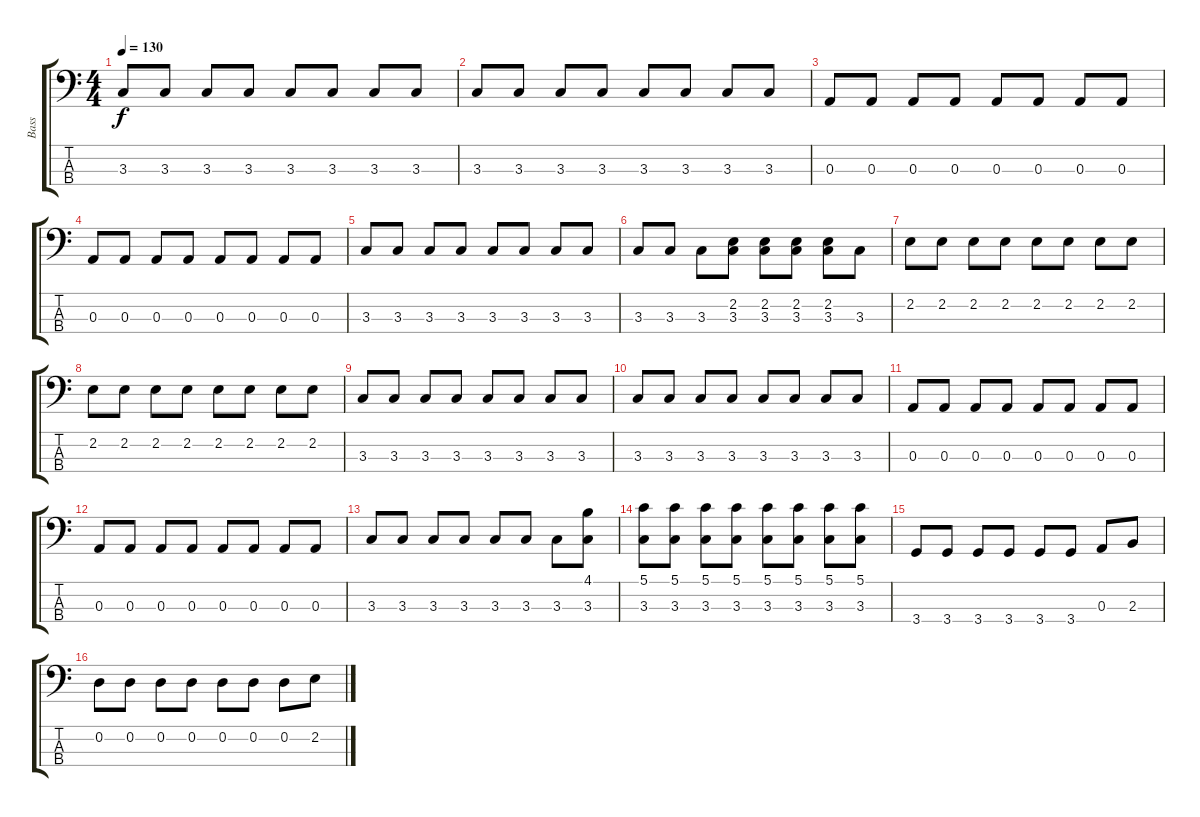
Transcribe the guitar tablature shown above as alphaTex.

\track ("Bass" "Bass") {instrument electricbassfinger}
\staff {score tabs}
\tuning (G2 D2 A1 E1) {hide}
\ts (4 4)
\tempo 130
\clef f4
\ks c
3.3.8{dy f} 3.3.8 3.3.8 3.3.8 3.3.8 3.3.8 3.3.8 3.3.8 |
3.3.8 3.3.8 3.3.8 3.3.8 3.3.8 3.3.8 3.3.8 3.3.8 |
0.3.8 0.3.8 0.3.8 0.3.8 0.3.8 0.3.8 0.3.8 0.3.8 |
0.3.8 0.3.8 0.3.8 0.3.8 0.3.8 0.3.8 0.3.8 0.3.8 |
3.3.8 3.3.8 3.3.8 3.3.8 3.3.8 3.3.8 3.3.8 3.3.8 |
3.3.8 3.3.8 3.3.8 (2.2 3.3).8 (2.2 3.3).8 (2.2 3.3).8 (2.2 3.3).8 3.3.8 |
2.2.8 2.2.8 2.2.8 2.2.8 2.2.8 2.2.8 2.2.8 2.2.8 |
2.2.8 2.2.8 2.2.8 2.2.8 2.2.8 2.2.8 2.2.8 2.2.8 |
3.3.8 3.3.8 3.3.8 3.3.8 3.3.8 3.3.8 3.3.8 3.3.8 |
3.3.8 3.3.8 3.3.8 3.3.8 3.3.8 3.3.8 3.3.8 3.3.8 |
0.3.8 0.3.8 0.3.8 0.3.8 0.3.8 0.3.8 0.3.8 0.3.8 |
0.3.8 0.3.8 0.3.8 0.3.8 0.3.8 0.3.8 0.3.8 0.3.8 |
3.3.8 3.3.8 3.3.8 3.3.8 3.3.8 3.3.8 3.3.8 (4.1 3.3).8 |
(5.1 3.3).8 (5.1 3.3).8 (5.1 3.3).8 (5.1 3.3).8 (5.1 3.3).8 (5.1 3.3).8 (5.1 3.3).8 (5.1 3.3).8 |
3.4.8 3.4.8 3.4.8 3.4.8 3.4.8 3.4.8 0.3.8 2.3.8 |
0.2.8 0.2.8 0.2.8 0.2.8 0.2.8 0.2.8 0.2.8 2.2.8
